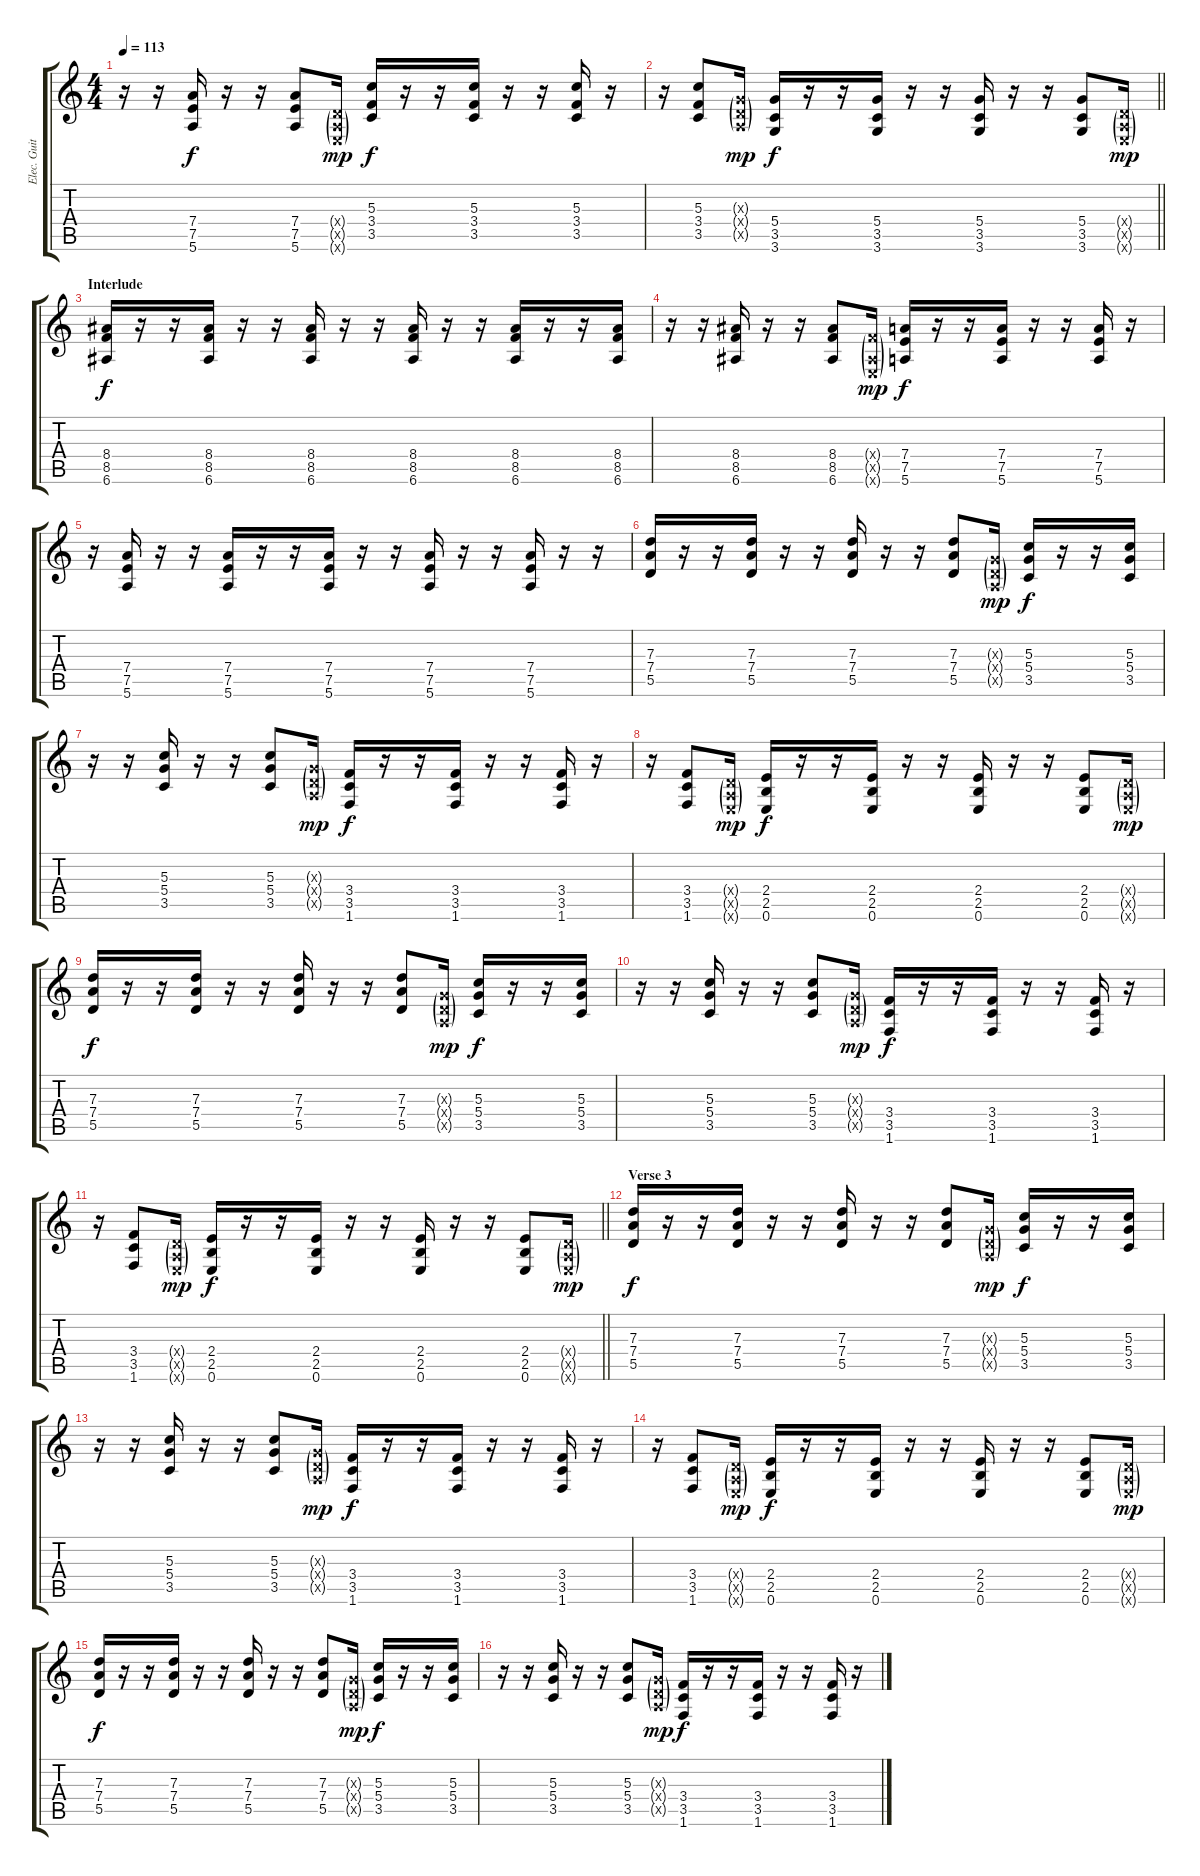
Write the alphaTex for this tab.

\track ("Elec. Guitar 1" "Elec. Guit") {instrument distortionguitar}
\staff {score tabs}
\tuning (E4 B3 G3 D3 A2 E2) {hide}
\ts (4 4)
\tempo 113
\clef g2
\ks c
r.16{dy f} r.16 (7.4 7.5 5.6).16 r.16 r.16 (7.4 7.5 5.6).8 (0.4{g x} 0.5{g x} 0.6{g x}).16{dy mp} (5.3 3.4 3.5).16{dy f} r.16 r.16 (5.3 3.4 3.5).16 r.16 r.16 (5.3 3.4 3.5).16 r.16 |
\barLineRight lightlight
r.16 (5.3 3.4 3.5).8 (0.3{g x} 0.4{g x} 0.5{g x}).16{dy mp} (5.4 3.5 3.6).16{dy f} r.16 r.16 (5.4 3.5 3.6).16 r.16 r.16 (5.4 3.5 3.6).16 r.16 r.16 (5.4 3.5 3.6).8 (0.4{g x} 0.5{g x} 0.6{g x}).16{dy mp} |
\section ("" "Interlude")
(8.4 8.5 6.6).16{dy f} r.16 r.16 (8.4 8.5 6.6).16 r.16 r.16 (8.4 8.5 6.6).16 r.16 r.16 (8.4 8.5 6.6).16 r.16 r.16 (8.4 8.5 6.6).16 r.16 r.16 (8.4 8.5 6.6).16 |
r.16 r.16 (8.4 8.5 6.6).16 r.16 r.16 (8.4 8.5 6.6).8 (3.4{g x} 1.5{g x} 0.6{g x}).16{dy mp} (7.4 7.5 5.6).16{dy f} r.16 r.16 (7.4 7.5 5.6).16 r.16 r.16 (7.4 7.5 5.6).16 r.16 |
r.16 (7.4 7.5 5.6).16 r.16 r.16 (7.4 7.5 5.6).16 r.16 r.16 (7.4 7.5 5.6).16 r.16 r.16 (7.4 7.5 5.6).16 r.16 r.16 (7.4 7.5 5.6).16 r.16 r.16 |
(7.3 7.4 5.5).16 r.16 r.16 (7.3 7.4 5.5).16 r.16 r.16 (7.3 7.4 5.5).16 r.16 r.16 (7.3 7.4 5.5).8 (0.3{g x} 0.4{g x} 0.5{g x}).16{dy mp} (5.3 5.4 3.5).16{dy f} r.16 r.16 (5.3 5.4 3.5).16 |
r.16 r.16 (5.3 5.4 3.5).16 r.16 r.16 (5.3 5.4 3.5).8 (0.3{g x} 0.4{g x} 0.5{g x}).16{dy mp} (3.4 3.5 1.6).16{dy f} r.16 r.16 (3.4 3.5 1.6).16 r.16 r.16 (3.4 3.5 1.6).16 r.16 |
r.16 (3.4 3.5 1.6).8 (0.4{g x} 0.5{g x} 0.6{g x}).16{dy mp} (2.4 2.5 0.6).16{dy f} r.16 r.16 (2.4 2.5 0.6).16 r.16 r.16 (2.4 2.5 0.6).16 r.16 r.16 (2.4 2.5 0.6).8 (0.4{g x} 0.5{g x} 0.6{g x}).16{dy mp} |
(7.3 7.4 5.5).16{dy f} r.16 r.16 (7.3 7.4 5.5).16 r.16 r.16 (7.3 7.4 5.5).16 r.16 r.16 (7.3 7.4 5.5).8 (0.3{g x} 0.4{g x} 0.5{g x}).16{dy mp} (5.3 5.4 3.5).16{dy f} r.16 r.16 (5.3 5.4 3.5).16 |
r.16 r.16 (5.3 5.4 3.5).16 r.16 r.16 (5.3 5.4 3.5).8 (0.3{g x} 0.4{g x} 0.5{g x}).16{dy mp} (3.4 3.5 1.6).16{dy f} r.16 r.16 (3.4 3.5 1.6).16 r.16 r.16 (3.4 3.5 1.6).16 r.16 |
\barLineRight lightlight
r.16 (3.4 3.5 1.6).8 (0.4{g x} 0.5{g x} 0.6{g x}).16{dy mp} (2.4 2.5 0.6).16{dy f} r.16 r.16 (2.4 2.5 0.6).16 r.16 r.16 (2.4 2.5 0.6).16 r.16 r.16 (2.4 2.5 0.6).8 (0.4{g x} 0.5{g x} 0.6{g x}).16{dy mp} |
\section ("" "Verse 3")
(7.3 7.4 5.5).16{dy f} r.16 r.16 (7.3 7.4 5.5).16 r.16 r.16 (7.3 7.4 5.5).16 r.16 r.16 (7.3 7.4 5.5).8 (0.3{g x} 0.4{g x} 0.5{g x}).16{dy mp} (5.3 5.4 3.5).16{dy f} r.16 r.16 (5.3 5.4 3.5).16 |
r.16 r.16 (5.3 5.4 3.5).16 r.16 r.16 (5.3 5.4 3.5).8 (0.3{g x} 0.4{g x} 0.5{g x}).16{dy mp} (3.4 3.5 1.6).16{dy f} r.16 r.16 (3.4 3.5 1.6).16 r.16 r.16 (3.4 3.5 1.6).16 r.16 |
r.16 (3.4 3.5 1.6).8 (0.4{g x} 0.5{g x} 0.6{g x}).16{dy mp} (2.4 2.5 0.6).16{dy f} r.16 r.16 (2.4 2.5 0.6).16 r.16 r.16 (2.4 2.5 0.6).16 r.16 r.16 (2.4 2.5 0.6).8 (0.4{g x} 0.5{g x} 0.6{g x}).16{dy mp} |
(7.3 7.4 5.5).16{dy f} r.16 r.16 (7.3 7.4 5.5).16 r.16 r.16 (7.3 7.4 5.5).16 r.16 r.16 (7.3 7.4 5.5).8 (0.3{g x} 0.4{g x} 0.5{g x}).16{dy mp} (5.3 5.4 3.5).16{dy f} r.16 r.16 (5.3 5.4 3.5).16 |
r.16 r.16 (5.3 5.4 3.5).16 r.16 r.16 (5.3 5.4 3.5).8 (0.3{g x} 0.4{g x} 0.5{g x}).16{dy mp} (3.4 3.5 1.6).16{dy f} r.16 r.16 (3.4 3.5 1.6).16 r.16 r.16 (3.4 3.5 1.6).16 r.16
